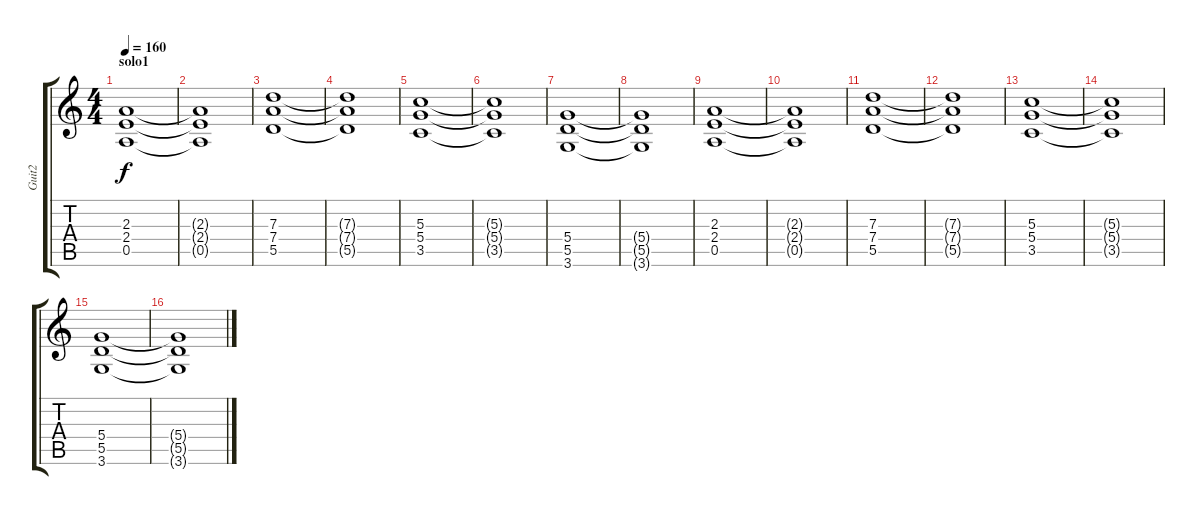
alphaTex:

\track ("Guit2" "Guit2") {instrument overdrivenguitar}
\staff {score tabs}
\tuning (E4 B3 G3 D3 A2 E2) {hide}
\ts (4 4)
\section ("" "solo1")
\tempo 160
\clef g2
\ks c
(2.3 2.4 0.5).1{dy f balance 8} |
(2.3{t} 2.4{t} 0.5{t}).1 |
(7.3 7.4 5.5).1 |
(7.3{t} 7.4{t} 5.5{t}).1 |
(5.3 5.4 3.5).1 |
(5.3{t} 5.4{t} 3.5{t}).1 |
(5.4 5.5 3.6).1 |
(5.4{t} 5.5{t} 3.6{t}).1 |
(2.3 2.4 0.5).1{balance 8} |
(2.3{t} 2.4{t} 0.5{t}).1 |
(7.3 7.4 5.5).1 |
(7.3{t} 7.4{t} 5.5{t}).1 |
(5.3 5.4 3.5).1 |
(5.3{t} 5.4{t} 3.5{t}).1 |
(5.4 5.5 3.6).1 |
(5.4{t} 5.5{t} 3.6{t}).1
